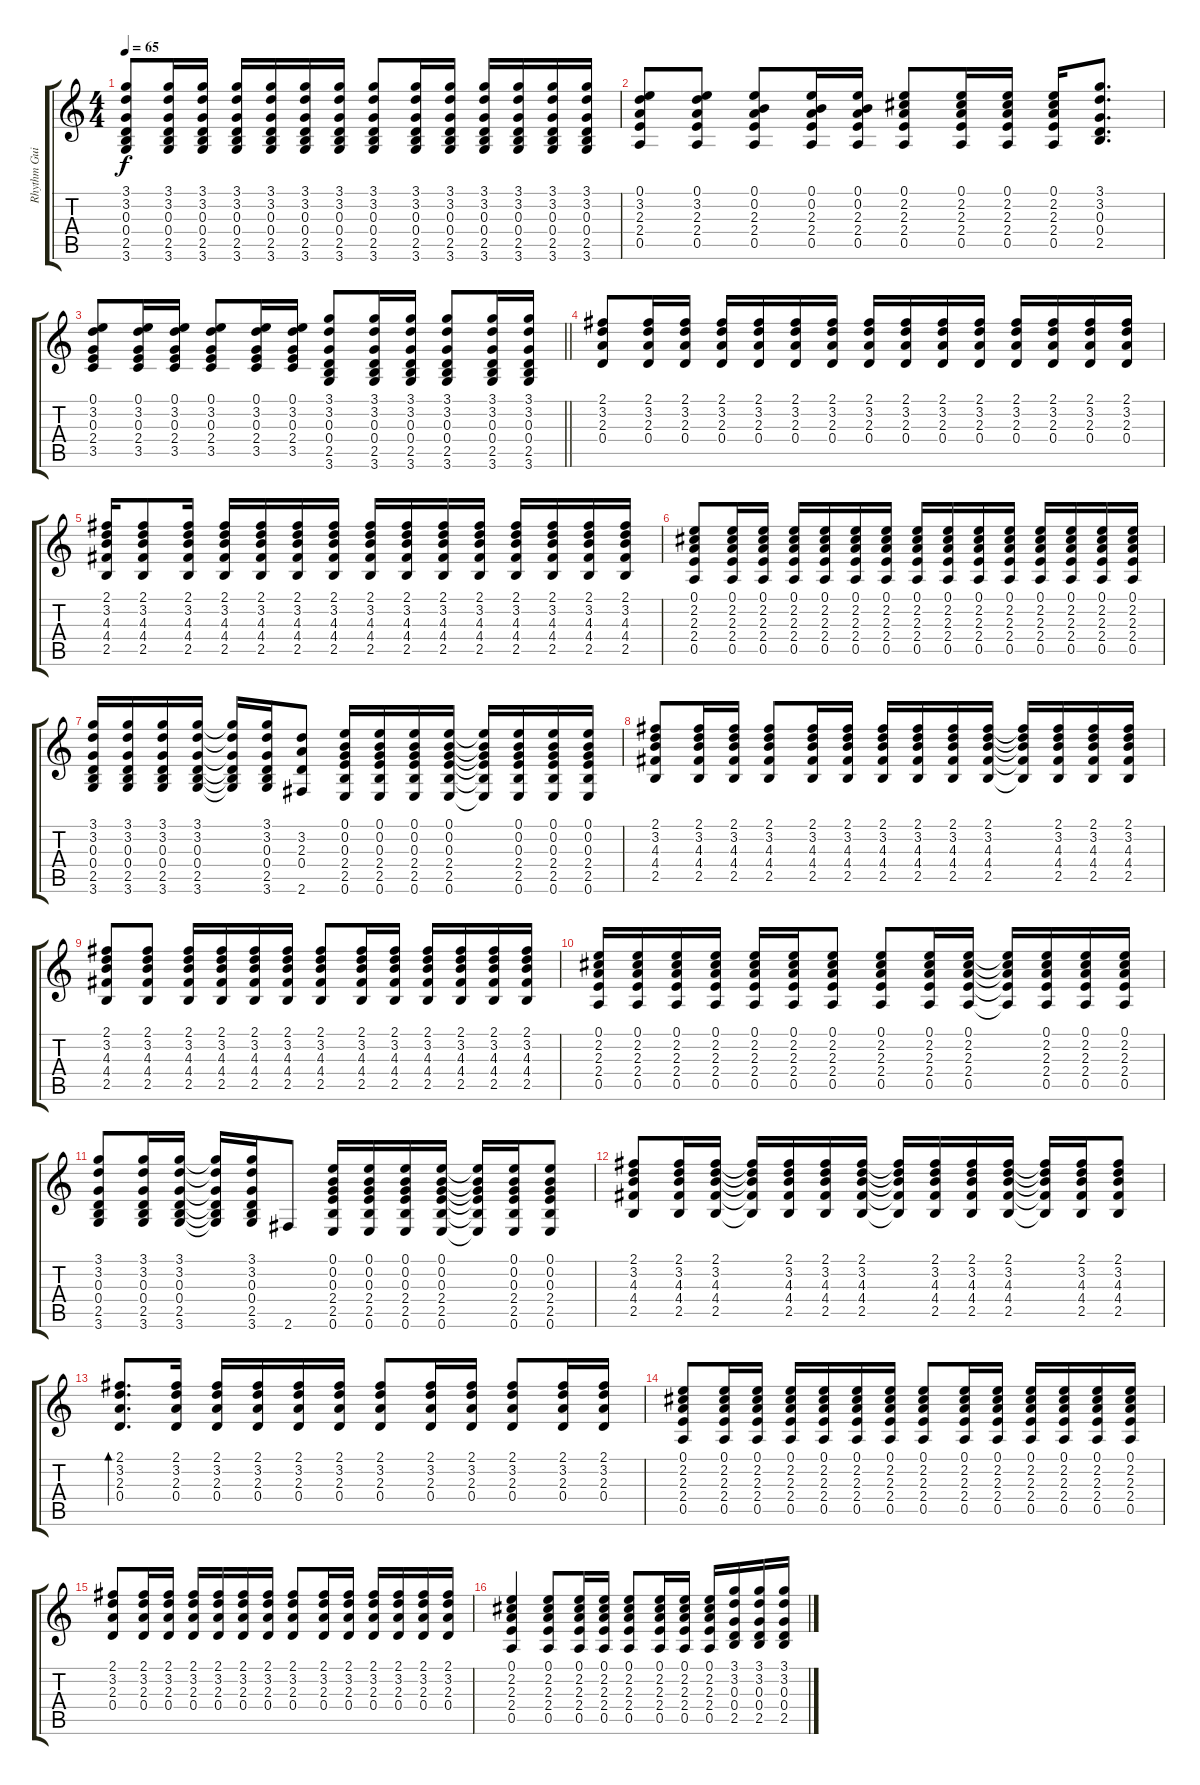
\track ("Rhythm Guitar" "Rhythm Gui") {instrument distortionguitar}
\staff {score tabs}
\tuning (E4 B3 G3 D3 A2 E2) {hide}
\ts (4 4)
\tempo 65
\clef g2
\ks c
(3.1 3.2 0.3 0.4 2.5 3.6).8{dy f} (3.1 3.2 0.3 0.4 2.5 3.6).16 (3.1 3.2 0.3 0.4 2.5 3.6).16 (3.1 3.2 0.3 0.4 2.5 3.6).16 (3.1 3.2 0.3 0.4 2.5 3.6).16 (3.1 3.2 0.3 0.4 2.5 3.6).16 (3.1 3.2 0.3 0.4 2.5 3.6).16 (3.1 3.2 0.3 0.4 2.5 3.6).8 (3.1 3.2 0.3 0.4 2.5 3.6).16 (3.1 3.2 0.3 0.4 2.5 3.6).16 (3.1 3.2 0.3 0.4 2.5 3.6).16 (3.1 3.2 0.3 0.4 2.5 3.6).16 (3.1 3.2 0.3 0.4 2.5 3.6).16 (3.1 3.2 0.3 0.4 2.5 3.6).16 |
(0.1 3.2 2.3 2.4 0.5).8 (0.1 3.2 2.3 2.4 0.5).8 (0.1 0.2 2.3 2.4 0.5).8 (0.1 0.2 2.3 2.4 0.5).16 (0.1 0.2 2.3 2.4 0.5).16 (0.1 2.2 2.3 2.4 0.5).8 (0.1 2.2 2.3 2.4 0.5).16 (0.1 2.2 2.3 2.4 0.5).16 (0.1 2.2 2.3 2.4 0.5).16 (3.1 3.2 0.3 0.4 2.5).8{d} |
\barLineRight lightlight
(0.1 3.2 0.3 2.4 3.5).8 (0.1 3.2 0.3 2.4 3.5).16 (0.1 3.2 0.3 2.4 3.5).16 (0.1 3.2 0.3 2.4 3.5).8 (0.1 3.2 0.3 2.4 3.5).16 (0.1 3.2 0.3 2.4 3.5).16 (3.1 3.2 0.3 0.4 2.5 3.6).8 (3.1 3.2 0.3 0.4 2.5 3.6).16 (3.1 3.2 0.3 0.4 2.5 3.6).16 (3.1 3.2 0.3 0.4 2.5 3.6).8 (3.1 3.2 0.3 0.4 2.5 3.6).16 (3.1 3.2 0.3 0.4 2.5 3.6).16 |
(2.1 3.2 2.3 0.4).8 (2.1 3.2 2.3 0.4).16 (2.1 3.2 2.3 0.4).16 (2.1 3.2 2.3 0.4).16 (2.1 3.2 2.3 0.4).16 (2.1 3.2 2.3 0.4).16 (2.1 3.2 2.3 0.4).16 (2.1 3.2 2.3 0.4).16 (2.1 3.2 2.3 0.4).16 (2.1 3.2 2.3 0.4).16 (2.1 3.2 2.3 0.4).16 (2.1 3.2 2.3 0.4).16 (2.1 3.2 2.3 0.4).16 (2.1 3.2 2.3 0.4).16 (2.1 3.2 2.3 0.4).16 |
(2.1 3.2 4.3 4.4 2.5).16 (2.1 3.2 4.3 4.4 2.5).8 (2.1 3.2 4.3 4.4 2.5).16 (2.1 3.2 4.3 4.4 2.5).16 (2.1 3.2 4.3 4.4 2.5).16 (2.1 3.2 4.3 4.4 2.5).16 (2.1 3.2 4.3 4.4 2.5).16 (2.1 3.2 4.3 4.4 2.5).16 (2.1 3.2 4.3 4.4 2.5).16 (2.1 3.2 4.3 4.4 2.5).16 (2.1 3.2 4.3 4.4 2.5).16 (2.1 3.2 4.3 4.4 2.5).16 (2.1 3.2 4.3 4.4 2.5).16 (2.1 3.2 4.3 4.4 2.5).16 (2.1 3.2 4.3 4.4 2.5).16 |
(0.1 2.2 2.3 2.4 0.5).8 (0.1 2.2 2.3 2.4 0.5).16 (0.1 2.2 2.3 2.4 0.5).16 (0.1 2.2 2.3 2.4 0.5).16 (0.1 2.2 2.3 2.4 0.5).16 (0.1 2.2 2.3 2.4 0.5).16 (0.1 2.2 2.3 2.4 0.5).16 (0.1 2.2 2.3 2.4 0.5).16 (0.1 2.2 2.3 2.4 0.5).16 (0.1 2.2 2.3 2.4 0.5).16 (0.1 2.2 2.3 2.4 0.5).16 (0.1 2.2 2.3 2.4 0.5).16 (0.1 2.2 2.3 2.4 0.5).16 (0.1 2.2 2.3 2.4 0.5).16 (0.1 2.2 2.3 2.4 0.5).16 |
(3.1 3.2 0.3 0.4 2.5 3.6).16 (3.1 3.2 0.3 0.4 2.5 3.6).16 (3.1 3.2 0.3 0.4 2.5 3.6).16 (3.1 3.2 0.3 0.4 2.5 3.6).16 (3.1{t} 3.2{t} 0.3{t} 0.4{t} 2.5{t} 3.6{t}).16 (3.1 3.2 0.3 0.4 2.5 3.6).16 (3.2 2.3 0.4 2.6).8 (0.1 0.2 0.3 2.4 2.5 0.6).16 (0.1 0.2 0.3 2.4 2.5 0.6).16 (0.1 0.2 0.3 2.4 2.5 0.6).16 (0.1 0.2 0.3 2.4 2.5 0.6).16 (0.1{t} 0.2{t} 0.3{t} 2.4{t} 2.5{t} 0.6{t}).16 (0.1 0.2 0.3 2.4 2.5 0.6).16 (0.1 0.2 0.3 2.4 2.5 0.6).16 (0.1 0.2 0.3 2.4 2.5 0.6).16 |
(2.1 3.2 4.3 4.4 2.5).8 (2.1 3.2 4.3 4.4 2.5).16 (2.1 3.2 4.3 4.4 2.5).16 (2.1 3.2 4.3 4.4 2.5).8 (2.1 3.2 4.3 4.4 2.5).16 (2.1 3.2 4.3 4.4 2.5).16 (2.1 3.2 4.3 4.4 2.5).16 (2.1 3.2 4.3 4.4 2.5).16 (2.1 3.2 4.3 4.4 2.5).16 (2.1 3.2 4.3 4.4 2.5).16 (2.1{t} 3.2{t} 4.3{t} 4.4{t} 2.5{t}).16 (2.1 3.2 4.3 4.4 2.5).16 (2.1 3.2 4.3 4.4 2.5).16 (2.1 3.2 4.3 4.4 2.5).16 |
(2.1 3.2 4.3 4.4 2.5).8 (2.1 3.2 4.3 4.4 2.5).8 (2.1 3.2 4.3 4.4 2.5).16 (2.1 3.2 4.3 4.4 2.5).16 (2.1 3.2 4.3 4.4 2.5).16 (2.1 3.2 4.3 4.4 2.5).16 (2.1 3.2 4.3 4.4 2.5).8 (2.1 3.2 4.3 4.4 2.5).16 (2.1 3.2 4.3 4.4 2.5).16 (2.1 3.2 4.3 4.4 2.5).16 (2.1 3.2 4.3 4.4 2.5).16 (2.1 3.2 4.3 4.4 2.5).16 (2.1 3.2 4.3 4.4 2.5).16 |
(0.1 2.2 2.3 2.4 0.5).16 (0.1 2.2 2.3 2.4 0.5).16 (0.1 2.2 2.3 2.4 0.5).16 (0.1 2.2 2.3 2.4 0.5).16 (0.1 2.2 2.3 2.4 0.5).16 (0.1 2.2 2.3 2.4 0.5).16 (0.1 2.2 2.3 2.4 0.5).8 (0.1 2.2 2.3 2.4 0.5).8 (0.1 2.2 2.3 2.4 0.5).16 (0.1 2.2 2.3 2.4 0.5).16 (0.1{t} 2.2{t} 2.3{t} 2.4{t} 0.5{t}).16 (0.1 2.2 2.3 2.4 0.5).16 (0.1 2.2 2.3 2.4 0.5).16 (0.1 2.2 2.3 2.4 0.5).16 |
(3.1 3.2 0.3 0.4 2.5 3.6).8 (3.1 3.2 0.3 0.4 2.5 3.6).16 (3.1 3.2 0.3 0.4 2.5 3.6).16 (3.1{t} 3.2{t} 0.3{t} 0.4{t} 2.5{t} 3.6{t}).16 (3.1 3.2 0.3 0.4 2.5 3.6).16 2.6.8 (0.1 0.2 0.3 2.4 2.5 0.6).16 (0.1 0.2 0.3 2.4 2.5 0.6).16 (0.1 0.2 0.3 2.4 2.5 0.6).16 (0.1 0.2 0.3 2.4 2.5 0.6).16 (0.1{t} 0.2{t} 0.3{t} 2.4{t} 2.5{t} 0.6{t}).16 (0.1 0.2 0.3 2.4 2.5 0.6).16 (0.1 0.2 0.3 2.4 2.5 0.6).8 |
(2.1 3.2 4.3 4.4 2.5).8 (2.1 3.2 4.3 4.4 2.5).16 (2.1 3.2 4.3 4.4 2.5).16 (2.1{t} 3.2{t} 4.3{t} 4.4{t} 2.5{t}).16 (2.1 3.2 4.3 4.4 2.5).16 (2.1 3.2 4.3 4.4 2.5).16 (2.1 3.2 4.3 4.4 2.5).16 (2.1{t} 3.2{t} 4.3{t} 4.4{t} 2.5{t}).16 (2.1 3.2 4.3 4.4 2.5).16 (2.1 3.2 4.3 4.4 2.5).16 (2.1 3.2 4.3 4.4 2.5).16 (2.1{t} 3.2{t} 4.3{t} 4.4{t} 2.5{t}).16 (2.1 3.2 4.3 4.4 2.5).16 (2.1 3.2 4.3 4.4 2.5).8 |
(2.1 3.2 2.3 0.4).8{d bd 60} (2.1 3.2 2.3 0.4).16 (2.1 3.2 2.3 0.4).16 (2.1 3.2 2.3 0.4).16 (2.1 3.2 2.3 0.4).16 (2.1 3.2 2.3 0.4).16 (2.1 3.2 2.3 0.4).8 (2.1 3.2 2.3 0.4).16 (2.1 3.2 2.3 0.4).16 (2.1 3.2 2.3 0.4).8 (2.1 3.2 2.3 0.4).16 (2.1 3.2 2.3 0.4).16 |
(0.1 2.2 2.3 2.4 0.5).8 (0.1 2.2 2.3 2.4 0.5).16 (0.1 2.2 2.3 2.4 0.5).16 (0.1 2.2 2.3 2.4 0.5).16 (0.1 2.2 2.3 2.4 0.5).16 (0.1 2.2 2.3 2.4 0.5).16 (0.1 2.2 2.3 2.4 0.5).16 (0.1 2.2 2.3 2.4 0.5).8 (0.1 2.2 2.3 2.4 0.5).16 (0.1 2.2 2.3 2.4 0.5).16 (0.1 2.2 2.3 2.4 0.5).16 (0.1 2.2 2.3 2.4 0.5).16 (0.1 2.2 2.3 2.4 0.5).16 (0.1 2.2 2.3 2.4 0.5).16 |
(2.1 3.2 2.3 0.4).8 (2.1 3.2 2.3 0.4).16 (2.1 3.2 2.3 0.4).16 (2.1 3.2 2.3 0.4).16 (2.1 3.2 2.3 0.4).16 (2.1 3.2 2.3 0.4).16 (2.1 3.2 2.3 0.4).16 (2.1 3.2 2.3 0.4).8 (2.1 3.2 2.3 0.4).16 (2.1 3.2 2.3 0.4).16 (2.1 3.2 2.3 0.4).16 (2.1 3.2 2.3 0.4).16 (2.1 3.2 2.3 0.4).16 (2.1 3.2 2.3 0.4).16 |
(0.1 2.2 2.3 2.4 0.5).4 (0.1 2.2 2.3 2.4 0.5).8 (0.1 2.2 2.3 2.4 0.5).16 (0.1 2.2 2.3 2.4 0.5).16 (0.1 2.2 2.3 2.4 0.5).8 (0.1 2.2 2.3 2.4 0.5).16 (0.1 2.2 2.3 2.4 0.5).16 (0.1 2.2 2.3 2.4 0.5).16 (3.1 3.2 0.3 0.4 2.5).16 (3.1 3.2 0.3 0.4 2.5).16 (3.1 3.2 0.3 0.4 2.5).16
